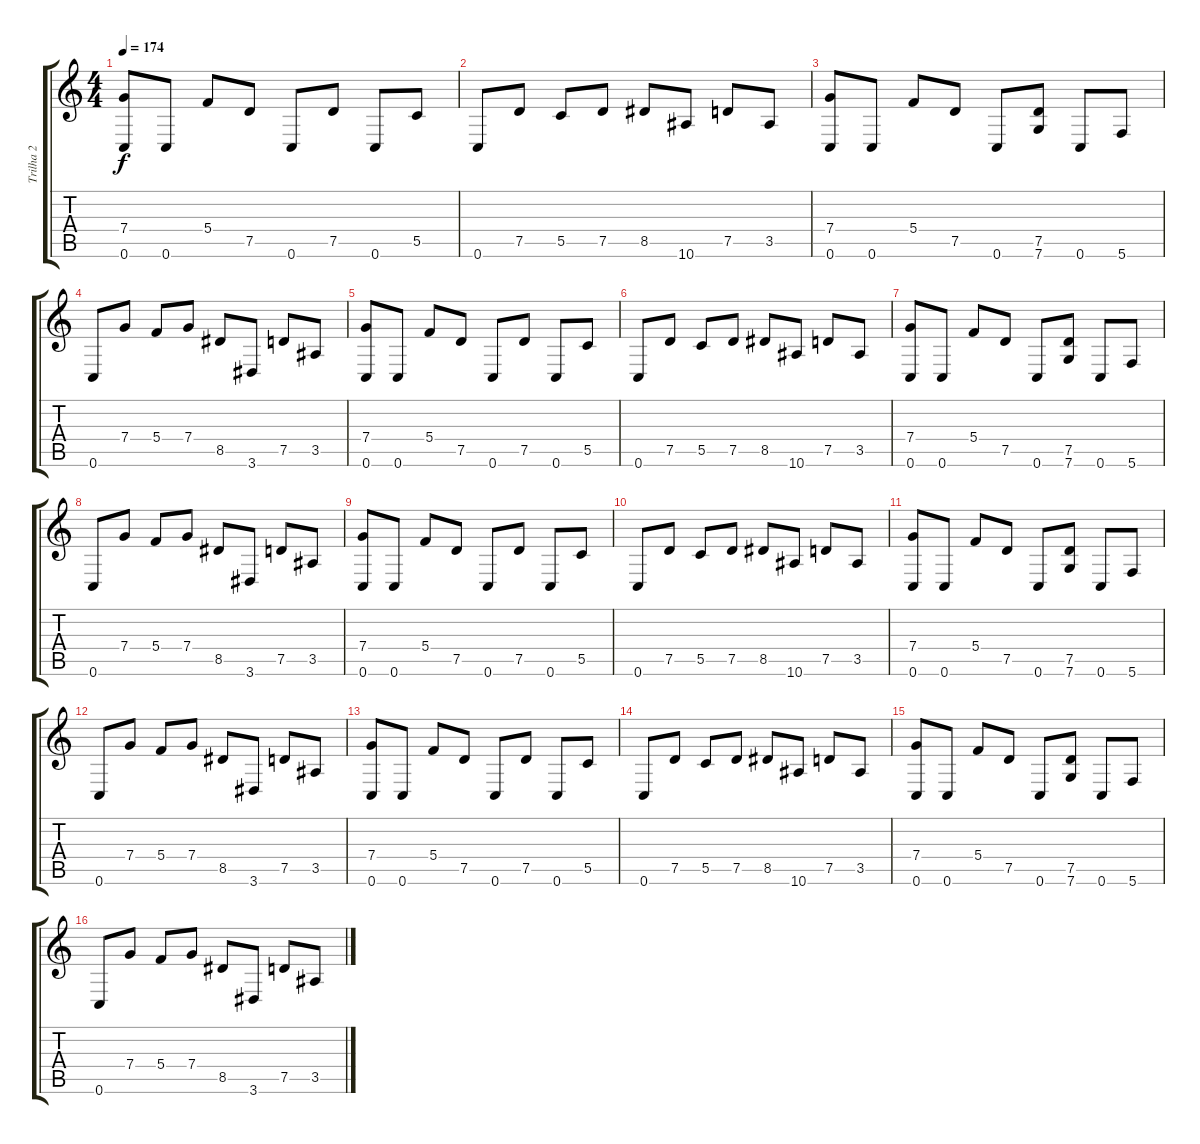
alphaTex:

\track ("Trilha 2" "Trilha 2") {instrument distortionguitar}
\staff {score tabs}
\tuning (D4 A3 F3 C3 G2 C2) {hide}
\ts (4 4)
\tempo 174
\clef g2
\ks c
(7.4 0.6).8{dy f} 0.6.8 5.4.8 7.5.8 0.6.8 7.5.8 0.6.8 5.5.8 |
0.6.8 7.5.8 5.5.8 7.5.8 8.5.8 10.6.8 7.5.8 3.5.8 |
(7.4 0.6).8 0.6.8 5.4.8 7.5.8 0.6.8 (7.5 7.6).8 0.6.8 5.6.8 |
0.6.8 7.4.8 5.4.8 7.4.8 8.5.8 3.6.8 7.5.8 3.5.8 |
(7.4 0.6).8 0.6.8 5.4.8 7.5.8 0.6.8 7.5.8 0.6.8 5.5.8 |
0.6.8 7.5.8 5.5.8 7.5.8 8.5.8 10.6.8 7.5.8 3.5.8 |
(7.4 0.6).8 0.6.8 5.4.8 7.5.8 0.6.8 (7.5 7.6).8 0.6.8 5.6.8 |
0.6.8 7.4.8 5.4.8 7.4.8 8.5.8 3.6.8 7.5.8 3.5.8 |
(7.4 0.6).8 0.6.8 5.4.8 7.5.8 0.6.8 7.5.8 0.6.8 5.5.8 |
0.6.8 7.5.8 5.5.8 7.5.8 8.5.8 10.6.8 7.5.8 3.5.8 |
(7.4 0.6).8 0.6.8 5.4.8 7.5.8 0.6.8 (7.5 7.6).8 0.6.8 5.6.8 |
0.6.8 7.4.8 5.4.8 7.4.8 8.5.8 3.6.8 7.5.8 3.5.8 |
(7.4 0.6).8 0.6.8 5.4.8 7.5.8 0.6.8 7.5.8 0.6.8 5.5.8 |
0.6.8 7.5.8 5.5.8 7.5.8 8.5.8 10.6.8 7.5.8 3.5.8 |
(7.4 0.6).8 0.6.8 5.4.8 7.5.8 0.6.8 (7.5 7.6).8 0.6.8 5.6.8 |
0.6.8 7.4.8 5.4.8 7.4.8 8.5.8 3.6.8 7.5.8 3.5.8
